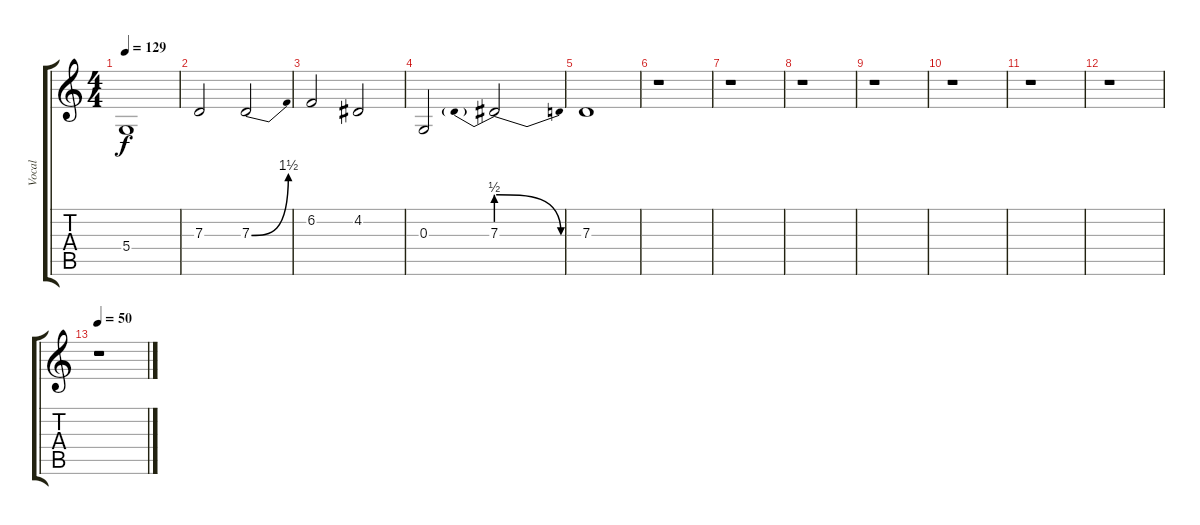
\track ("Vocal" "Vocal") {instrument pad4choir}
\staff {score tabs}
\tuning (E4 B3 G3 D3 A2 E2) {hide}
\ts (4 4)
\tempo 129
\clef g2
\ks c
5.4.1{dy f} |
7.3.2 7.3{be (bend 0 0 60 6)}.2 |
6.2.2 4.2.2 |
0.3.2 7.3{be (prebendrelease 0 2 60 0)}.2 |
7.3.1 |
r.1 |
r.1 |
r.1 |
r.1 |
r.1 |
r.1 |
r.1 |
\tempo 50
r.1
